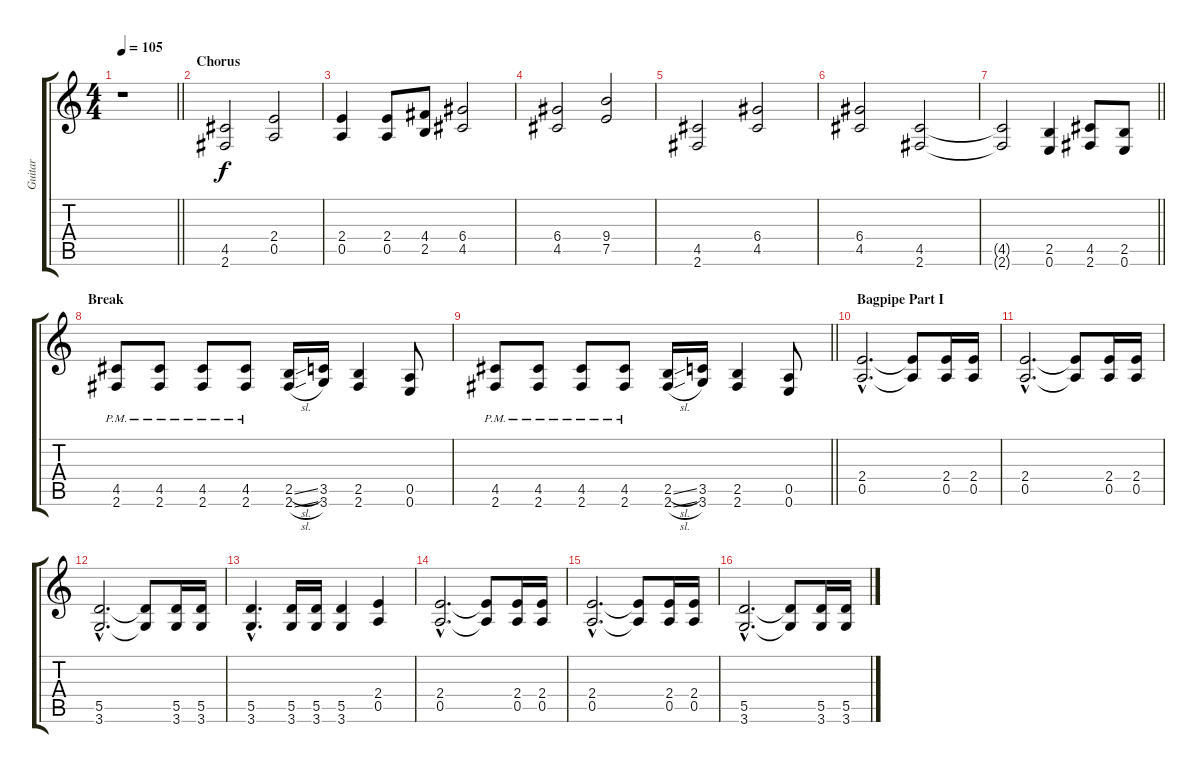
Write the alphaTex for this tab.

\track ("Guitar" "Guitar") {instrument overdrivenguitar}
\staff {score tabs}
\tuning (E4 B3 G3 D3 A2 E2) {hide}
\ts (4 4)
\tempo 105
\clef g2
\barLineRight lightlight
\ks c
r.1{dy f} |
\section ("" "Chorus")
(4.5 2.6).2 (2.4 0.5).2 |
(2.4 0.5).4 (2.4 0.5).8 (4.4 2.5).8 (6.4 4.5).2 |
(6.4 4.5).2 (9.4 7.5).2 |
(4.5 2.6).2 (6.4 4.5).2 |
(6.4 4.5).2 (4.5 2.6).2 |
\barLineRight lightlight
(4.5{t} 2.6{t}).2 (2.5 0.6).4 (4.5 2.6).8 (2.5 0.6).8 |
\section ("" "Break")
(4.5{pm} 2.6{pm}).8 (4.5{pm} 2.6{pm}).8 (4.5{pm} 2.6{pm}).8 (4.5{pm} 2.6{pm}).8 (2.5{sl} 2.6{sl}).16 (3.5 3.6).16 (2.5 2.6).4 (0.5 0.6).8 |
\barLineRight lightlight
(4.5{pm} 2.6{pm}).8 (4.5{pm} 2.6{pm}).8 (4.5{pm} 2.6{pm}).8 (4.5{pm} 2.6{pm}).8 (2.5{sl} 2.6{sl}).16 (3.5 3.6).16 (2.5 2.6).4 (0.5 0.6).8 |
\section ("" "Bagpipe Part I")
(2.4{hac} 0.5{hac}).2{d} (2.4{t} 0.5{t}).8 (2.4 0.5).16 (2.4 0.5).16 |
(2.4{hac} 0.5{hac}).2{d} (2.4{t} 0.5{t}).8 (2.4 0.5).16 (2.4 0.5).16 |
(5.5{hac} 3.6{hac}).2{d} (5.5{t} 3.6{t}).8 (5.5 3.6).16 (5.5 3.6).16 |
(5.5{hac} 3.6{hac}).4{d} (5.5 3.6).16 (5.5 3.6).16 (5.5 3.6).4 (2.4 0.5).4 |
(2.4{hac} 0.5{hac}).2{d} (2.4{t} 0.5{t}).8 (2.4 0.5).16 (2.4 0.5).16 |
(2.4{hac} 0.5{hac}).2{d} (2.4{t} 0.5{t}).8 (2.4 0.5).16 (2.4 0.5).16 |
(5.5{hac} 3.6{hac}).2{d} (5.5{t} 3.6{t}).8 (5.5 3.6).16 (5.5 3.6).16
